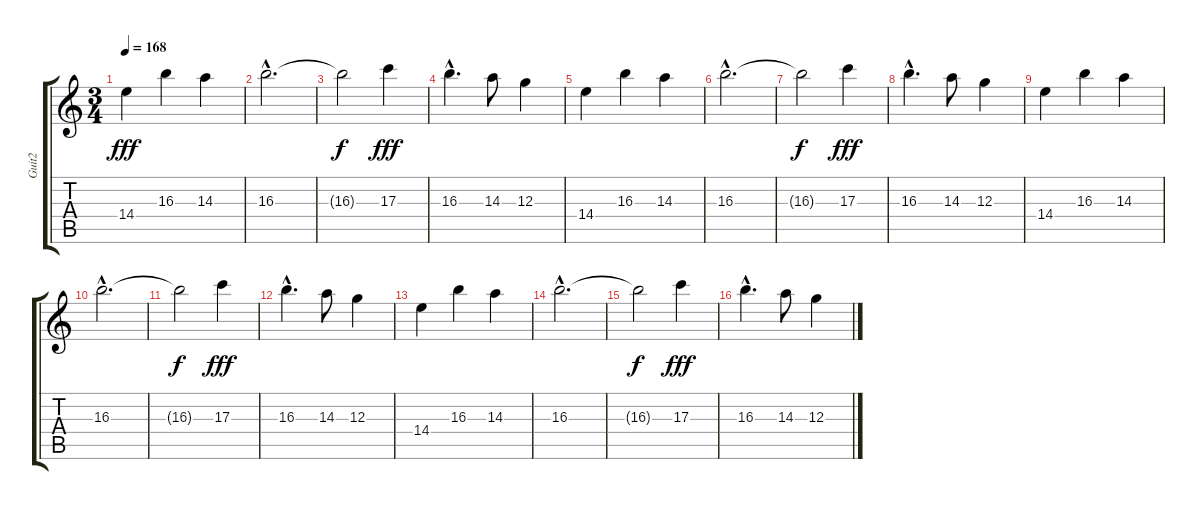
\track ("Guit2" "Guit2") {instrument overdrivenguitar}
\staff {score tabs}
\tuning (E4 B3 G3 D3 A2 E2) {hide}
\ts (3 4)
\tempo 168
\clef g2
\ks c
14.4.4{dy fff} 16.3.4 14.3.4 |
16.3{hac}.2{d} |
16.3{t}.2{dy f} 17.3.4{dy fff} |
16.3{hac}.4{d} 14.3.8 12.3.4 |
14.4.4 16.3.4 14.3.4 |
16.3{hac}.2{d} |
16.3{t}.2{dy f} 17.3.4{dy fff} |
16.3{hac}.4{d} 14.3.8 12.3.4 |
14.4.4 16.3.4 14.3.4 |
16.3{hac}.2{d} |
16.3{t}.2{dy f} 17.3.4{dy fff} |
16.3{hac}.4{d} 14.3.8 12.3.4 |
14.4.4 16.3.4 14.3.4 |
16.3{hac}.2{d} |
16.3{t}.2{dy f} 17.3.4{dy fff} |
16.3{hac}.4{d} 14.3.8 12.3.4
